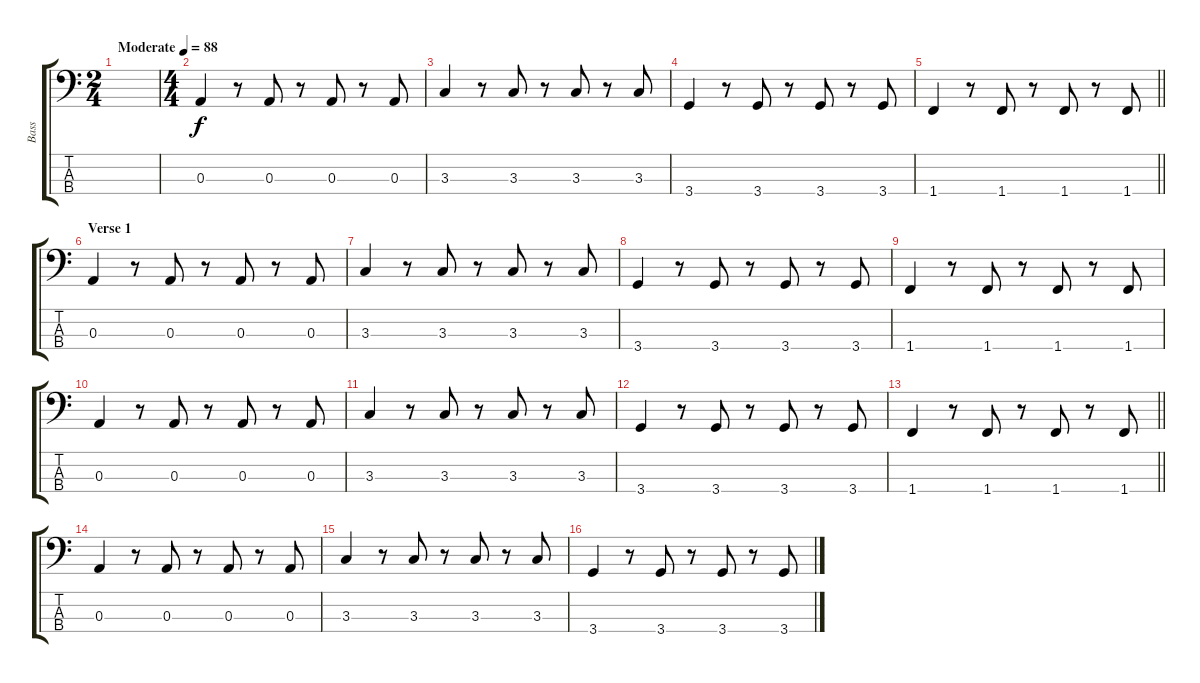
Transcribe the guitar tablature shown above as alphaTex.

\track ("Bass" "Bass") {instrument electricbassfinger}
\staff {score tabs}
\tuning (G2 D2 A1 E1) {hide}
\ts (2 4)
\tempo (88 "Moderate")
\clef f4
\ks c
|
\ts (4 4)
0.3.4 r.8 0.3.8 r.8 0.3.8 r.8 0.3.8 |
3.3.4 r.8 3.3.8 r.8 3.3.8 r.8 3.3.8 |
3.4.4 r.8 3.4.8 r.8 3.4.8 r.8 3.4.8 |
\barLineRight lightlight
1.4.4 r.8 1.4.8 r.8 1.4.8 r.8 1.4.8 |
\section ("" "Verse 1")
0.3.4 r.8 0.3.8 r.8 0.3.8 r.8 0.3.8 |
3.3.4 r.8 3.3.8 r.8 3.3.8 r.8 3.3.8 |
3.4.4 r.8 3.4.8 r.8 3.4.8 r.8 3.4.8 |
1.4.4 r.8 1.4.8 r.8 1.4.8 r.8 1.4.8 |
0.3.4 r.8 0.3.8 r.8 0.3.8 r.8 0.3.8 |
3.3.4 r.8 3.3.8 r.8 3.3.8 r.8 3.3.8 |
3.4.4 r.8 3.4.8 r.8 3.4.8 r.8 3.4.8 |
\barLineRight lightlight
1.4.4 r.8 1.4.8 r.8 1.4.8 r.8 1.4.8 |
\section ("" "")
0.3.4 r.8 0.3.8 r.8 0.3.8 r.8 0.3.8 |
3.3.4 r.8 3.3.8 r.8 3.3.8 r.8 3.3.8 |
3.4.4 r.8 3.4.8 r.8 3.4.8 r.8 3.4.8
